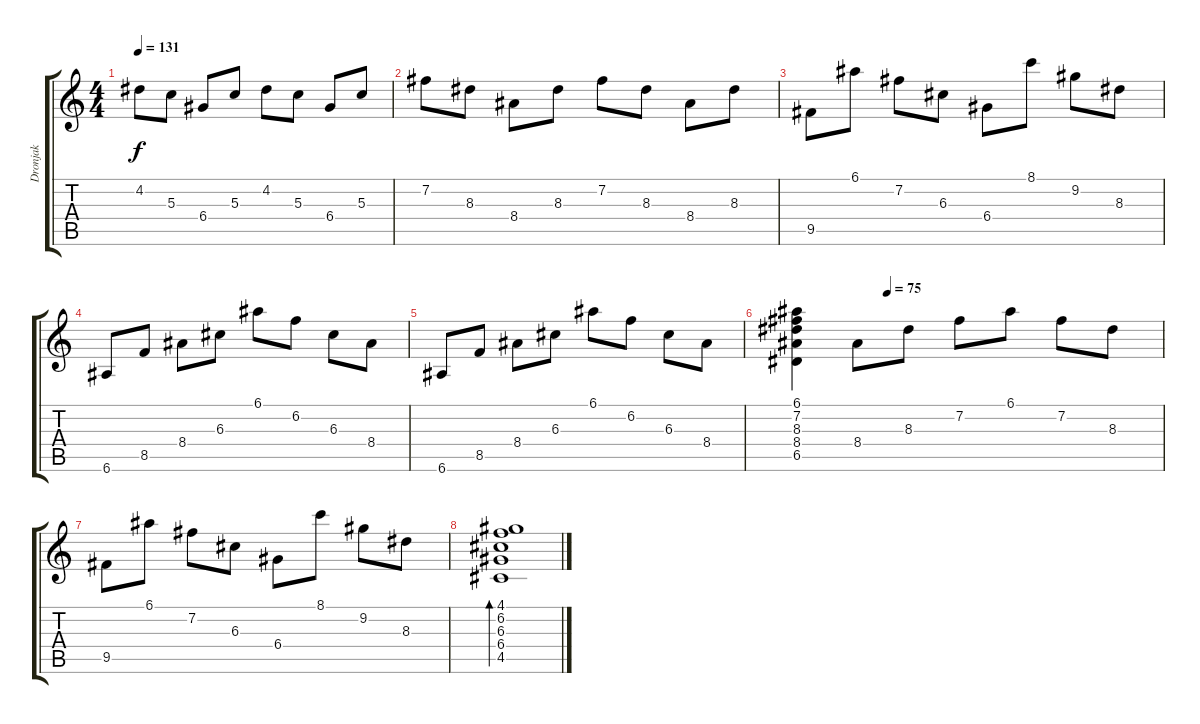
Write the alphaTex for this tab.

\track ("Dronjak" "Dronjak") {instrument acousticguitarsteel}
\staff {score tabs}
\tuning (E4 B3 G3 D3 A2 E2) {hide}
\ts (4 4)
\tempo 131
\clef g2
\ks c
4.2.8{dy f} 5.3.8 6.4.8 5.3.8 4.2.8 5.3.8 6.4.8 5.3.8 |
7.2.8 8.3.8 8.4.8 8.3.8 7.2.8 8.3.8 8.4.8 8.3.8 |
9.5.8 6.1.8 7.2.8 6.3.8 6.4.8 8.1.8 9.2.8 8.3.8 |
6.6.8 8.5.8 8.4.8 6.3.8 6.1.8 6.2.8 6.3.8 8.4.8 |
6.6.8 8.5.8 8.4.8 6.3.8 6.1.8 6.2.8 6.3.8 8.4.8 |
\tempo (75 0.25)
(6.1 7.2 8.3 8.4 6.5).4 8.4.8 8.3.8 7.2.8 6.1.8 7.2.8 8.3.8 |
9.5.8 6.1.8 7.2.8 6.3.8 6.4.8 8.1.8 9.2.8 8.3.8 |
(4.1 6.2 6.3 6.4 4.5).1{bd 480}
